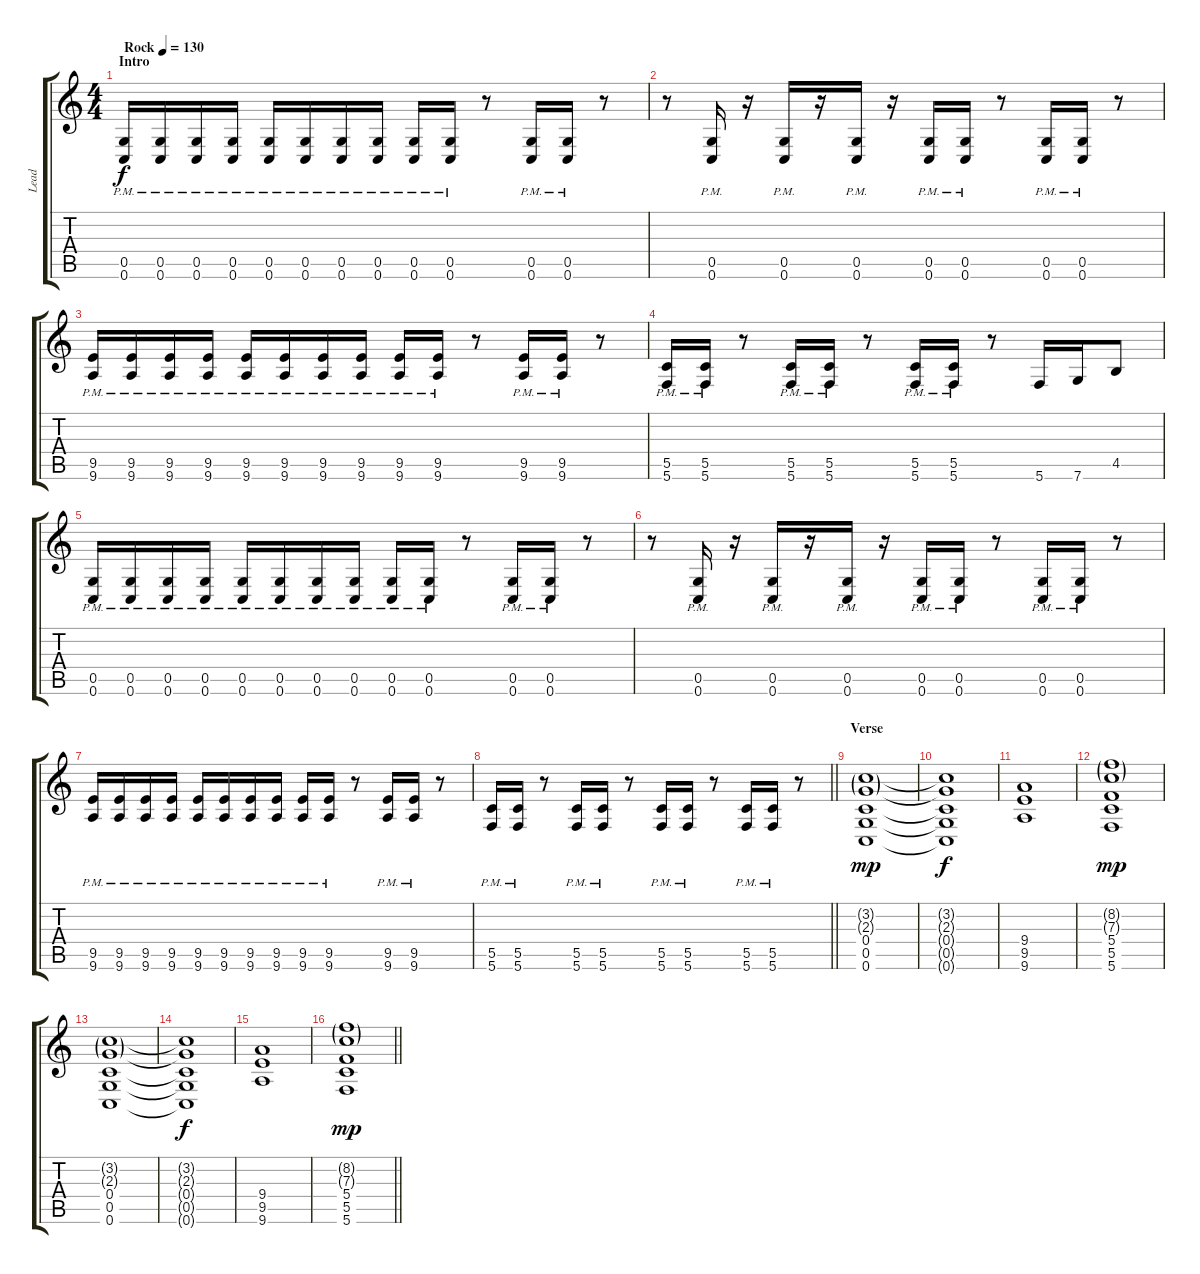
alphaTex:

\track ("Lead" "Lead") {instrument distortionguitar}
\staff {score tabs}
\tuning (D4 A3 F3 C3 G2 C2) {hide}
\ts (4 4)
\section ("" "Intro")
\tempo (130 "Rock")
\clef g2
\ks c
(0.5{pm} 0.6{pm}).16{dy f instrument distortionguitar} (0.5{pm} 0.6{pm}).16 (0.5{pm} 0.6{pm}).16 (0.5{pm} 0.6{pm}).16 (0.5{pm} 0.6{pm}).16 (0.5{pm} 0.6{pm}).16 (0.5{pm} 0.6{pm}).16 (0.5{pm} 0.6{pm}).16 (0.5{pm} 0.6{pm}).16 (0.5{pm} 0.6{pm}).16 r.8 (0.5{pm} 0.6{pm}).16 (0.5{pm} 0.6{pm}).16 r.8 |
r.8 (0.5{pm} 0.6{pm}).16 r.16 (0.5{pm} 0.6{pm}).16 r.16 (0.5{pm} 0.6{pm}).16 r.16 (0.5{pm} 0.6{pm}).16 (0.5{pm} 0.6{pm}).16 r.8 (0.5{pm} 0.6{pm}).16 (0.5{pm} 0.6{pm}).16 r.8 |
(9.5{pm} 9.6{pm}).16 (9.5{pm} 9.6{pm}).16 (9.5{pm} 9.6{pm}).16 (9.5{pm} 9.6{pm}).16 (9.5{pm} 9.6{pm}).16 (9.5{pm} 9.6{pm}).16 (9.5{pm} 9.6{pm}).16 (9.5{pm} 9.6{pm}).16 (9.5{pm} 9.6{pm}).16 (9.5{pm} 9.6{pm}).16 r.8 (9.5{pm} 9.6{pm}).16 (9.5{pm} 9.6{pm}).16 r.8 |
(5.5{pm} 5.6{pm}).16 (5.5{pm} 5.6{pm}).16 r.8 (5.5{pm} 5.6{pm}).16 (5.5{pm} 5.6{pm}).16 r.8 (5.5{pm} 5.6{pm}).16 (5.5{pm} 5.6{pm}).16 r.8 5.6.16 7.6.16 4.5.8 |
(0.5{pm} 0.6{pm}).16 (0.5{pm} 0.6{pm}).16 (0.5{pm} 0.6{pm}).16 (0.5{pm} 0.6{pm}).16 (0.5{pm} 0.6{pm}).16 (0.5{pm} 0.6{pm}).16 (0.5{pm} 0.6{pm}).16 (0.5{pm} 0.6{pm}).16 (0.5{pm} 0.6{pm}).16 (0.5{pm} 0.6{pm}).16 r.8 (0.5{pm} 0.6{pm}).16 (0.5{pm} 0.6{pm}).16 r.8 |
r.8 (0.5{pm} 0.6{pm}).16 r.16 (0.5{pm} 0.6{pm}).16 r.16 (0.5{pm} 0.6{pm}).16 r.16 (0.5{pm} 0.6{pm}).16 (0.5{pm} 0.6{pm}).16 r.8 (0.5{pm} 0.6{pm}).16 (0.5{pm} 0.6{pm}).16 r.8 |
(9.5{pm} 9.6{pm}).16 (9.5{pm} 9.6{pm}).16 (9.5{pm} 9.6{pm}).16 (9.5{pm} 9.6{pm}).16 (9.5{pm} 9.6{pm}).16 (9.5{pm} 9.6{pm}).16 (9.5{pm} 9.6{pm}).16 (9.5{pm} 9.6{pm}).16 (9.5{pm} 9.6{pm}).16 (9.5{pm} 9.6{pm}).16 r.8 (9.5{pm} 9.6{pm}).16 (9.5{pm} 9.6{pm}).16 r.8 |
\barLineRight lightlight
(5.5{pm} 5.6{pm}).16 (5.5{pm} 5.6{pm}).16 r.8 (5.5{pm} 5.6{pm}).16 (5.5{pm} 5.6{pm}).16 r.8 (5.5{pm} 5.6{pm}).16 (5.5{pm} 5.6{pm}).16 r.8 (5.5{pm} 5.6{pm}).16 (5.5{pm} 5.6{pm}).16 r.8 |
\section ("" "Verse")
(3.2{g} 2.3{g} 0.4 0.5 0.6).1{dy mp} |
(3.2{t} 2.3{t} 0.4{t} 0.5{t} 0.6{t}).1{dy f} |
(9.4 9.5 9.6).1 |
(8.2{g} 7.3{g} 5.4 5.5 5.6).1{dy mp} |
(3.2{g} 2.3{g} 0.4 0.5 0.6).1 |
(3.2{t} 2.3{t} 0.4{t} 0.5{t} 0.6{t}).1{dy f} |
(9.4 9.5 9.6).1 |
\barLineRight lightlight
(8.2{g} 7.3{g} 5.4 5.5 5.6).1{dy mp}
